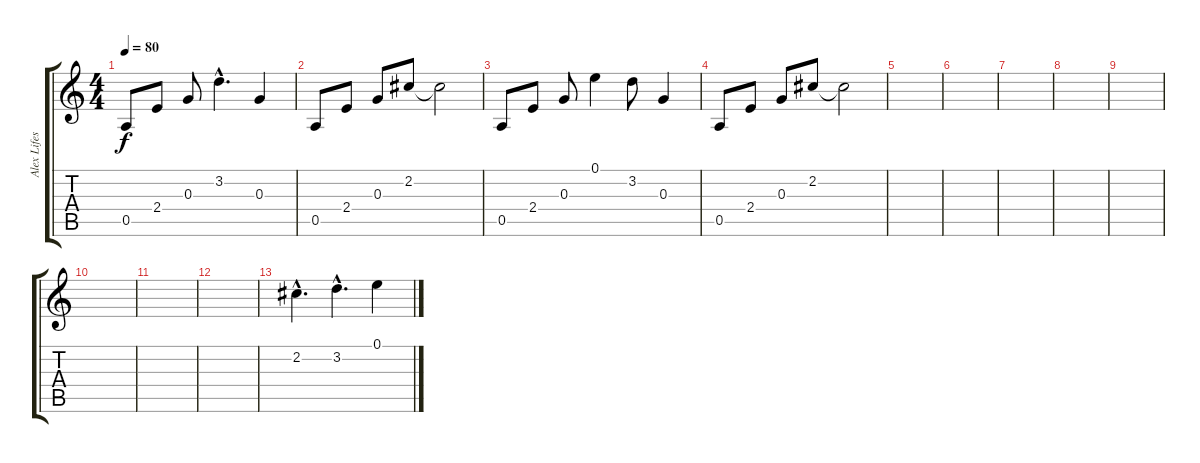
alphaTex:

\track ("Alex Lifeson (2)" "Alex Lifes") {instrument electricguitarclean}
\staff {score tabs}
\tuning (E4 B3 G3 D3 A2 E2) {hide}
\ts (4 4)
\tempo 80
\clef g2
\ks c
0.5.8{dy f} 2.4.8 0.3.8 3.2{hac}.4{d} 0.3.4 |
0.5.8 2.4.8 0.3.8 2.2.8 2.2{t}.2 |
0.5.8 2.4.8 0.3.8 0.1.4 3.2.8 0.3.4 |
0.5.8 2.4.8 0.3.8 2.2.8 2.2{t}.2 |
|
|
|
|
|
|
|
|
2.2{hac}.4{d} 3.2{hac}.4{d} 0.1.4
